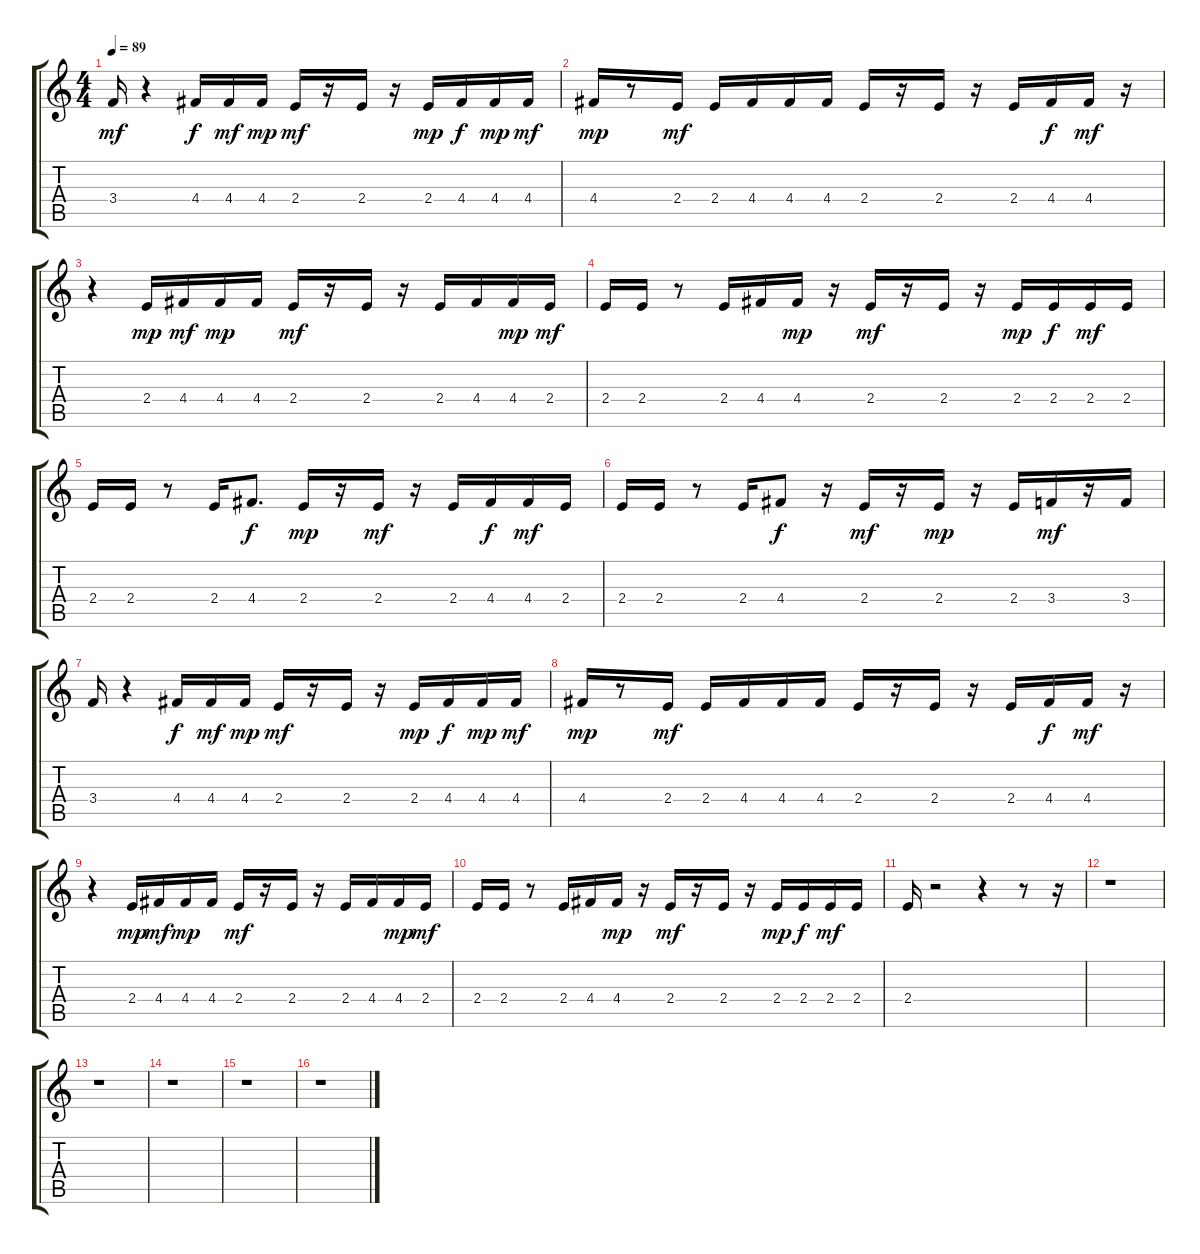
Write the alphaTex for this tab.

\track "" {instrument electricguitarmuted}
\staff {score tabs}
\tuning (E4 B3 G3 D3 A2 E2) {hide}
\ts (4 4)
\tempo 89
\clef g2
\ks c
3.4.16{dy mf} r.4 4.4.16{dy f} 4.4.16{dy mf} 4.4.16{dy mp} 2.4.16{dy mf} r.16 2.4.16 r.16 2.4.16{dy mp} 4.4.16{dy f} 4.4.16{dy mp} 4.4.16{dy mf} |
4.4.16{dy mp} r.8 2.4.16{dy mf} 2.4.16 4.4.16 4.4.16 4.4.16 2.4.16 r.16 2.4.16 r.16 2.4.16 4.4.16{dy f} 4.4.16{dy mf} r.16 |
r.4 2.4.16{dy mp} 4.4.16{dy mf} 4.4.16{dy mp} 4.4.16 2.4.16{dy mf} r.16 2.4.16 r.16 2.4.16 4.4.16 4.4.16{dy mp} 2.4.16{dy mf} |
2.4.16 2.4.16 r.8 2.4.16 4.4.16 4.4.16{dy mp} r.16 2.4.16{dy mf} r.16 2.4.16 r.16 2.4.16{dy mp} 2.4.16{dy f} 2.4.16{dy mf} 2.4.16 |
2.4.16 2.4.16 r.8 2.4.16 4.4.8{d dy f} 2.4.16{dy mp} r.16 2.4.16{dy mf} r.16 2.4.16 4.4.16{dy f} 4.4.16{dy mf} 2.4.16 |
2.4.16 2.4.16 r.8 2.4.16 4.4.8{dy f} r.16 2.4.16{dy mf} r.16 2.4.16{dy mp} r.16 2.4.16 3.4.16{dy mf} r.16 3.4.16 |
3.4.16 r.4 4.4.16{dy f} 4.4.16{dy mf} 4.4.16{dy mp} 2.4.16{dy mf} r.16 2.4.16 r.16 2.4.16{dy mp} 4.4.16{dy f} 4.4.16{dy mp} 4.4.16{dy mf} |
4.4.16{dy mp} r.8 2.4.16{dy mf} 2.4.16 4.4.16 4.4.16 4.4.16 2.4.16 r.16 2.4.16 r.16 2.4.16 4.4.16{dy f} 4.4.16{dy mf} r.16 |
r.4 2.4.16{dy mp} 4.4.16{dy mf} 4.4.16{dy mp} 4.4.16 2.4.16{dy mf} r.16 2.4.16 r.16 2.4.16 4.4.16 4.4.16{dy mp} 2.4.16{dy mf} |
2.4.16 2.4.16 r.8 2.4.16 4.4.16 4.4.16{dy mp} r.16 2.4.16{dy mf} r.16 2.4.16 r.16 2.4.16{dy mp} 2.4.16{dy f} 2.4.16{dy mf} 2.4.16 |
2.4.16 r.2 r.4 r.8 r.16 |
r.1 |
r.1 |
r.1 |
r.1 |
r.1
